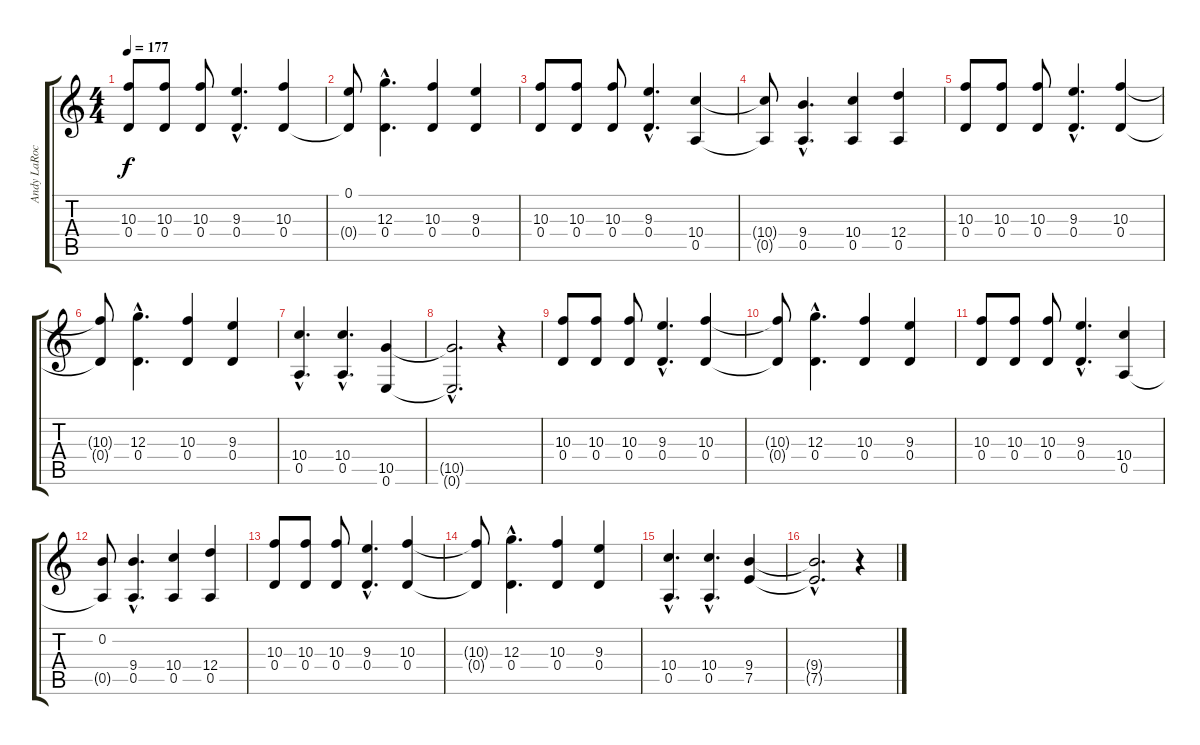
\track ("Andy LaRocque" "Andy LaRoc") {instrument distortionguitar}
\staff {score tabs}
\tuning (E4 B3 G3 D3 A2 E2) {hide}
\ts (4 4)
\tempo 177
\clef g2
\ks c
(10.3 0.4).8{dy f} (10.3 0.4).8 (10.3 0.4).8 (9.3{hac} 0.4{hac}).4{d} (10.3 0.4).4 |
(0.1 0.4{t}).8 (12.3{hac} 0.4{hac}).4{d} (10.3 0.4).4 (9.3 0.4).4 |
(10.3 0.4).8 (10.3 0.4).8 (10.3 0.4).8 (9.3{hac} 0.4{hac}).4{d} (10.4 0.5).4 |
(10.4{t} 0.5{t}).8 (9.4{hac} 0.5{hac}).4{d} (10.4 0.5).4 (12.4 0.5).4 |
(10.3 0.4).8 (10.3 0.4).8 (10.3 0.4).8 (9.3{hac} 0.4{hac}).4{d} (10.3 0.4).4 |
(10.3{t} 0.4{t}).8 (12.3{hac} 0.4{hac}).4{d} (10.3 0.4).4 (9.3 0.4).4 |
(10.4{hac} 0.5{hac}).4{d} (10.4{hac} 0.5{hac}).4{d} (10.5 0.6).4 |
(10.5{hac t} 0.6{hac t}).2{d} r.4 |
(10.3 0.4).8 (10.3 0.4).8 (10.3 0.4).8 (9.3{hac} 0.4{hac}).4{d} (10.3 0.4).4 |
(10.3{t} 0.4{t}).8 (12.3{hac} 0.4{hac}).4{d} (10.3 0.4).4 (9.3 0.4).4 |
(10.3 0.4).8 (10.3 0.4).8 (10.3 0.4).8 (9.3{hac} 0.4{hac}).4{d} (10.4 0.5).4 |
(0.2 0.5{t}).8 (9.4{hac} 0.5{hac}).4{d} (10.4 0.5).4 (12.4 0.5).4 |
(10.3 0.4).8 (10.3 0.4).8 (10.3 0.4).8 (9.3{hac} 0.4{hac}).4{d} (10.3 0.4).4 |
(10.3{t} 0.4{t}).8 (12.3{hac} 0.4{hac}).4{d} (10.3 0.4).4 (9.3 0.4).4 |
(10.4{hac} 0.5{hac}).4{d} (10.4{hac} 0.5{hac}).4{d} (9.4 7.5).4 |
(9.4{hac t} 7.5{hac t}).2{d} r.4
